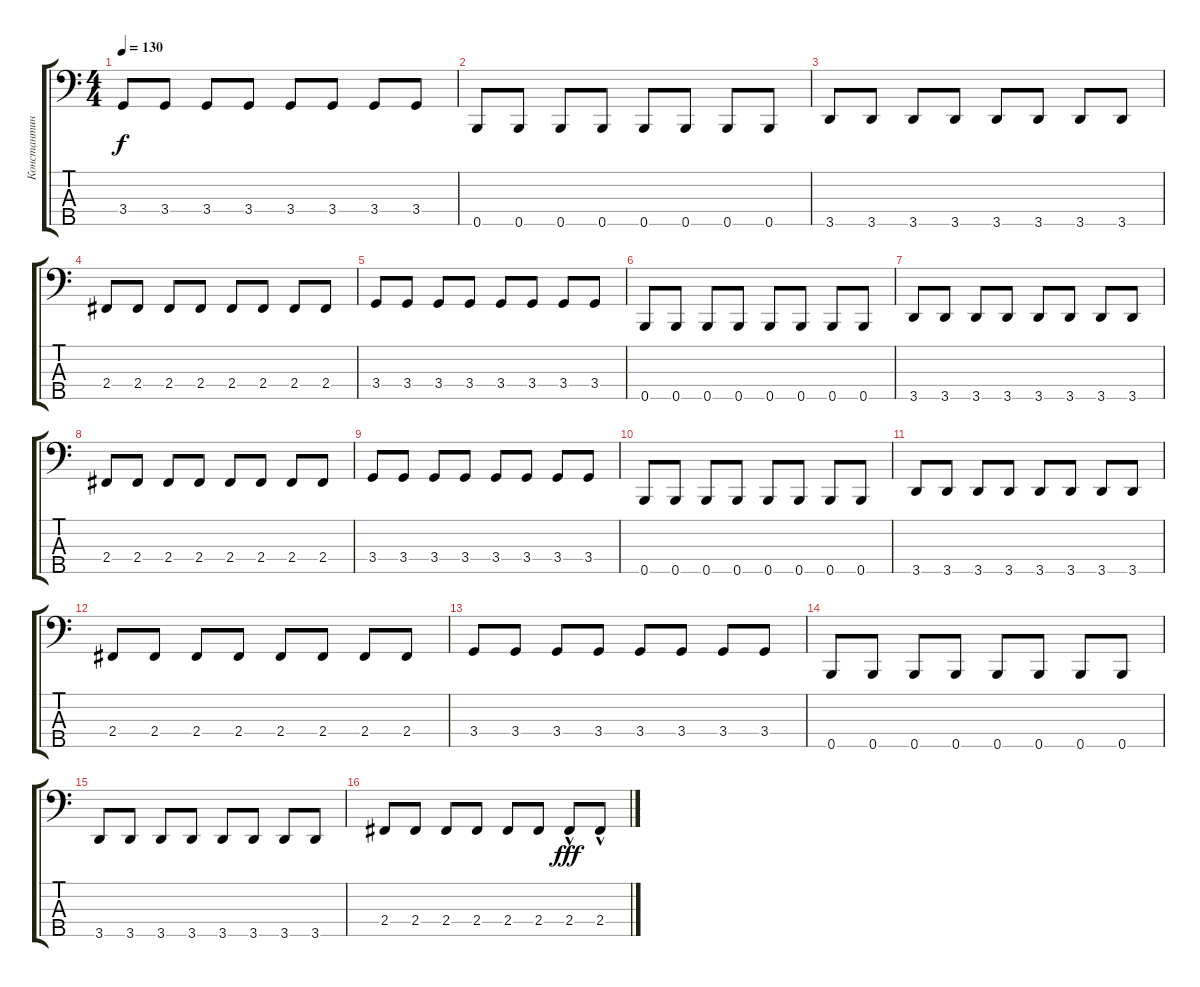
\track ("Константин Бекрев" "Константин") {instrument electricbasspick}
\staff {score tabs}
\tuning (G2 D2 A1 E1 B0) {hide}
\ts (4 4)
\tempo 130
\clef f4
\ks c
3.4.8{dy f} 3.4.8 3.4.8 3.4.8 3.4.8 3.4.8 3.4.8 3.4.8 |
0.5.8 0.5.8 0.5.8 0.5.8 0.5.8 0.5.8 0.5.8 0.5.8 |
3.5.8 3.5.8 3.5.8 3.5.8 3.5.8 3.5.8 3.5.8 3.5.8 |
2.4.8 2.4.8 2.4.8 2.4.8 2.4.8 2.4.8 2.4.8 2.4.8 |
3.4.8 3.4.8 3.4.8 3.4.8 3.4.8 3.4.8 3.4.8 3.4.8 |
0.5.8 0.5.8 0.5.8 0.5.8 0.5.8 0.5.8 0.5.8 0.5.8 |
3.5.8 3.5.8 3.5.8 3.5.8 3.5.8 3.5.8 3.5.8 3.5.8 |
2.4.8 2.4.8 2.4.8 2.4.8 2.4.8 2.4.8 2.4.8 2.4.8 |
3.4.8 3.4.8 3.4.8 3.4.8 3.4.8 3.4.8 3.4.8 3.4.8 |
0.5.8 0.5.8 0.5.8 0.5.8 0.5.8 0.5.8 0.5.8 0.5.8 |
3.5.8 3.5.8 3.5.8 3.5.8 3.5.8 3.5.8 3.5.8 3.5.8 |
2.4.8 2.4.8 2.4.8 2.4.8 2.4.8 2.4.8 2.4.8 2.4.8 |
3.4.8 3.4.8 3.4.8 3.4.8 3.4.8 3.4.8 3.4.8 3.4.8 |
0.5.8 0.5.8 0.5.8 0.5.8 0.5.8 0.5.8 0.5.8 0.5.8 |
3.5.8 3.5.8 3.5.8 3.5.8 3.5.8 3.5.8 3.5.8 3.5.8 |
2.4.8 2.4.8 2.4.8 2.4.8 2.4.8 2.4.8 2.4{hac}.8{dy fff} 2.4{hac}.8
